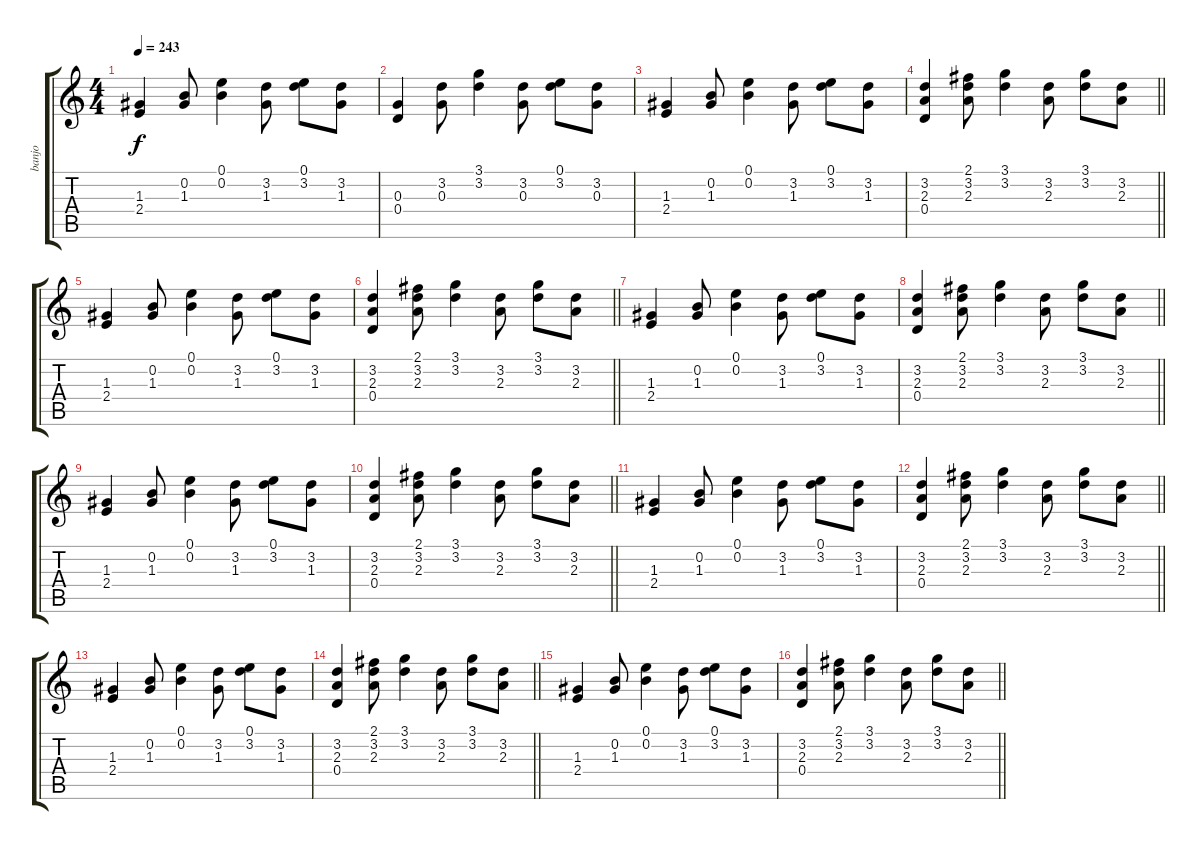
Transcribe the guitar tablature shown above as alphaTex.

\track ("banjo" "banjo") {instrument banjo}
\staff {score tabs}
\tuning (E4 B3 G3 D3 A2 E2) {hide}
\displaytranspose 12
\ts (4 4)
\tempo 243
\clef g2
\ks c
(1.3 2.4).4{dy f} (0.2 1.3).8 (0.1 0.2).4 (3.2 1.3).8 (0.1 3.2).8 (3.2 1.3).8 |
(0.3 0.4).4 (3.2 0.3).8 (3.1 3.2).4 (3.2 0.3).8 (0.1 3.2).8 (3.2 0.3).8 |
(1.3 2.4).4 (0.2 1.3).8 (0.1 0.2).4 (3.2 1.3).8 (0.1 3.2).8 (3.2 1.3).8 |
\barLineRight lightlight
(3.2 2.3 0.4).4 (2.1 3.2 2.3).8 (3.1 3.2).4 (3.2 2.3).8 (3.1 3.2).8 (3.2 2.3).8 |
(1.3 2.4).4 (0.2 1.3).8 (0.1 0.2).4 (3.2 1.3).8 (0.1 3.2).8 (3.2 1.3).8 |
\barLineRight lightlight
(3.2 2.3 0.4).4 (2.1 3.2 2.3).8 (3.1 3.2).4 (3.2 2.3).8 (3.1 3.2).8 (3.2 2.3).8 |
(1.3 2.4).4 (0.2 1.3).8 (0.1 0.2).4 (3.2 1.3).8 (0.1 3.2).8 (3.2 1.3).8 |
\barLineRight lightlight
(3.2 2.3 0.4).4 (2.1 3.2 2.3).8 (3.1 3.2).4 (3.2 2.3).8 (3.1 3.2).8 (3.2 2.3).8 |
(1.3 2.4).4 (0.2 1.3).8 (0.1 0.2).4 (3.2 1.3).8 (0.1 3.2).8 (3.2 1.3).8 |
\barLineRight lightlight
(3.2 2.3 0.4).4 (2.1 3.2 2.3).8 (3.1 3.2).4 (3.2 2.3).8 (3.1 3.2).8 (3.2 2.3).8 |
(1.3 2.4).4 (0.2 1.3).8 (0.1 0.2).4 (3.2 1.3).8 (0.1 3.2).8 (3.2 1.3).8 |
\barLineRight lightlight
(3.2 2.3 0.4).4 (2.1 3.2 2.3).8 (3.1 3.2).4 (3.2 2.3).8 (3.1 3.2).8 (3.2 2.3).8 |
(1.3 2.4).4 (0.2 1.3).8 (0.1 0.2).4 (3.2 1.3).8 (0.1 3.2).8 (3.2 1.3).8 |
\barLineRight lightlight
(3.2 2.3 0.4).4 (2.1 3.2 2.3).8 (3.1 3.2).4 (3.2 2.3).8 (3.1 3.2).8 (3.2 2.3).8 |
(1.3 2.4).4 (0.2 1.3).8 (0.1 0.2).4 (3.2 1.3).8 (0.1 3.2).8 (3.2 1.3).8 |
\barLineRight lightlight
(3.2 2.3 0.4).4 (2.1 3.2 2.3).8 (3.1 3.2).4 (3.2 2.3).8 (3.1 3.2).8 (3.2 2.3).8
